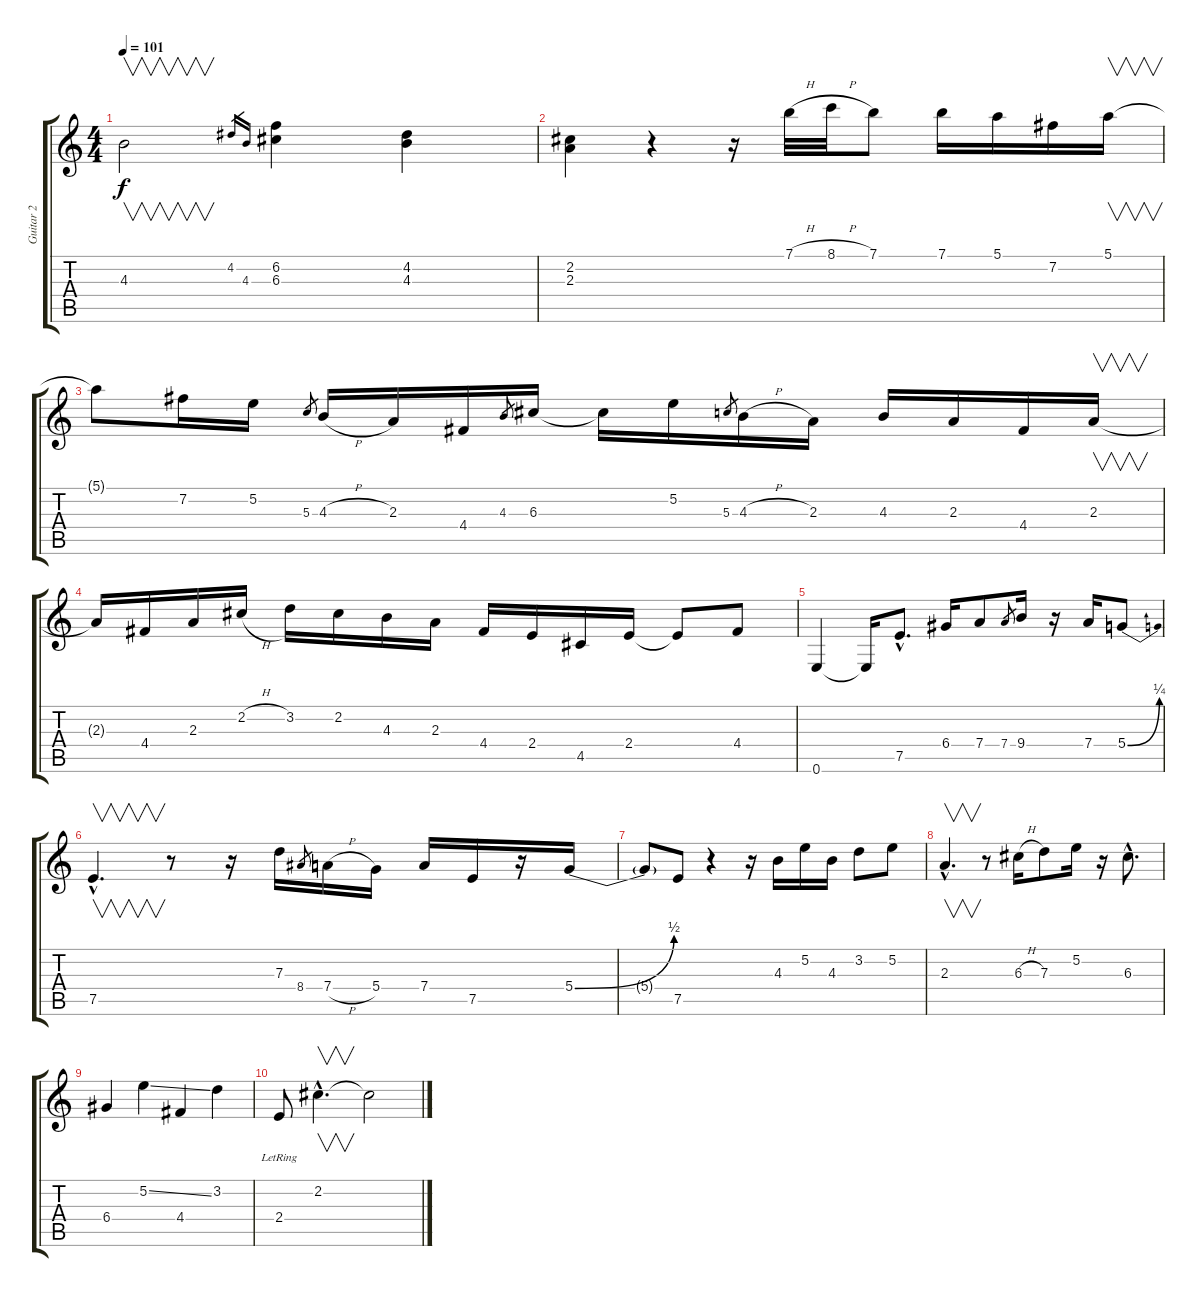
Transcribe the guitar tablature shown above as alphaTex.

\track ("Guitar 2" "Guitar 2") {instrument electricguitarclean}
\staff {score tabs}
\tuning (E4 B3 G3 D3 A2 E2) {hide}
\ts (4 4)
\tempo 101
\clef g2
\ks c
4.3.2{v dy f} 4.2.16{gr} 4.3.16{gr} (6.2 6.3).4 (4.2 4.3).4 |
(2.2 2.3).4 r.4 r.16 7.1{h}.32 8.1{h}.32 7.1.8 7.1.16 5.1.16 7.2.16 5.1.16{v} |
5.1{t}.8 7.2.16 5.2.16 5.3.8{gr} 4.3{h}.16 2.3.16 4.4.16 4.3.8{gr} 6.3.16 6.3{t}.16 5.2.16 5.3.8{gr} 4.3{h}.16 2.3.16 4.3.16 2.3.16 4.4.16 2.3.16{v} |
2.3{t}.16 4.4.16 2.3.16 2.2{h}.16 3.2.16 2.2.16 4.3.16 2.3.16 4.4.16 2.4.16 4.5.16 2.4.16 2.4{t}.8 4.4.8 |
0.6.4 0.6{t}.16 7.5{hac}.8{d} 6.4.16 7.4.8 7.4.8{gr} 9.4.16 r.16 7.4.16 5.4{be (bend 0 0 60 1)}.8 |
7.5{hac}.4{v d} r.8 r.16 7.3.16 8.4.8{gr} 7.4{h}.16 5.4.16 7.4.16 7.5.16 r.16 5.4{be (bend 0 0 60 2)}.16 |
5.4{t}.8 7.5.8 r.4 r.16 4.3.16 5.2.16 4.3.16 3.2.8 5.2.8 |
2.3{hac}.4{v d} r.8 6.3{h}.16 7.3.8 5.2.16 r.16 6.3{hac}.8{d} |
6.4.4 5.2{ss}.4 4.4.4 3.2.4 |
2.4{lr}.8 2.2{hac}.4{v d} 2.2{t}.2
